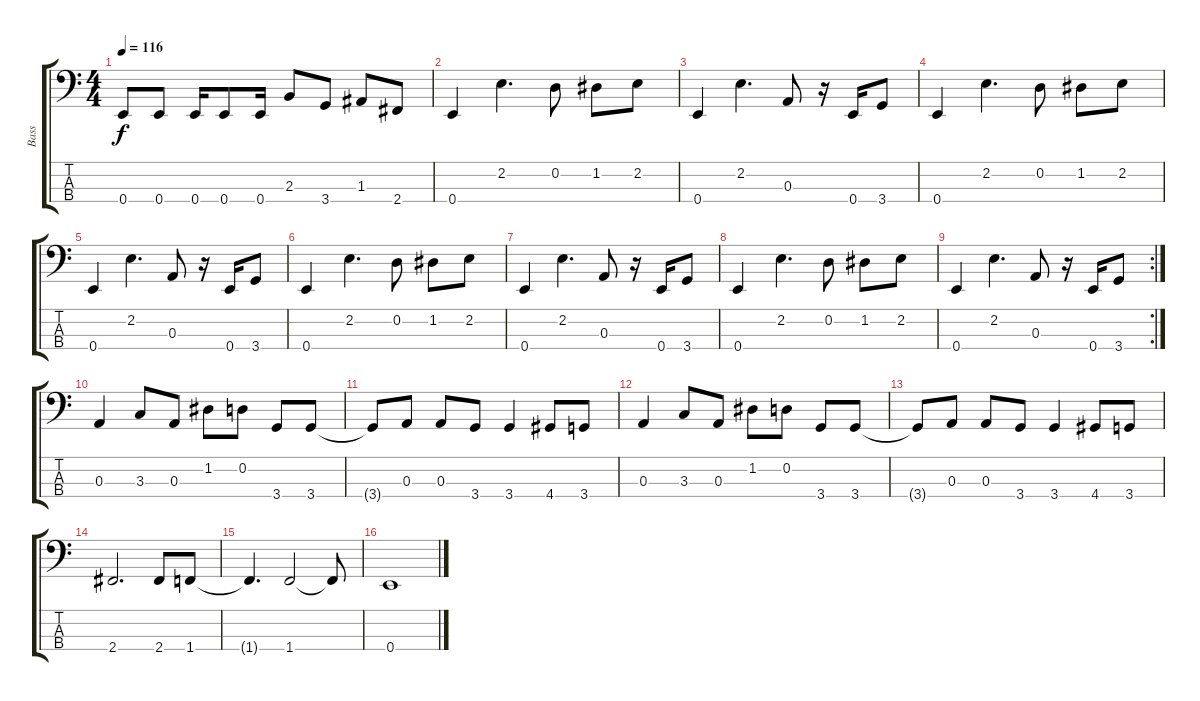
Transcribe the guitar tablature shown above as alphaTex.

\track ("Bass" "Bass") {instrument electricbasspick}
\staff {score tabs}
\tuning (G2 D2 A1 E1) {hide}
\ts (4 4)
\tempo 116
\clef f4
\ks c
0.4.8{dy f} 0.4.8 0.4.16 0.4.8 0.4.16 2.3.8 3.4.8 1.3.8 2.4.8 |
0.4.4 2.2.4{d} 0.2.8 1.2.8 2.2.8 |
0.4.4 2.2.4{d} 0.3.8 r.16 0.4.16 3.4.8 |
0.4.4 2.2.4{d} 0.2.8 1.2.8 2.2.8 |
0.4.4 2.2.4{d} 0.3.8 r.16 0.4.16 3.4.8 |
0.4.4 2.2.4{d} 0.2.8 1.2.8 2.2.8 |
0.4.4 2.2.4{d} 0.3.8 r.16 0.4.16 3.4.8 |
0.4.4 2.2.4{d} 0.2.8 1.2.8 2.2.8 |
\rc 2
0.4.4 2.2.4{d} 0.3.8 r.16 0.4.16 3.4.8 |
0.3.4 3.3.8 0.3.8 1.2.8 0.2.8 3.4.8 3.4.8 |
3.4{t}.8 0.3.8 0.3.8 3.4.8 3.4.4 4.4.8 3.4.8 |
0.3.4 3.3.8 0.3.8 1.2.8 0.2.8 3.4.8 3.4.8 |
3.4{t}.8 0.3.8 0.3.8 3.4.8 3.4.4 4.4.8 3.4.8 |
2.4.2{d} 2.4.8 1.4.8 |
1.4{t}.4{d} 1.4.2 1.4{t}.8 |
0.4.1
